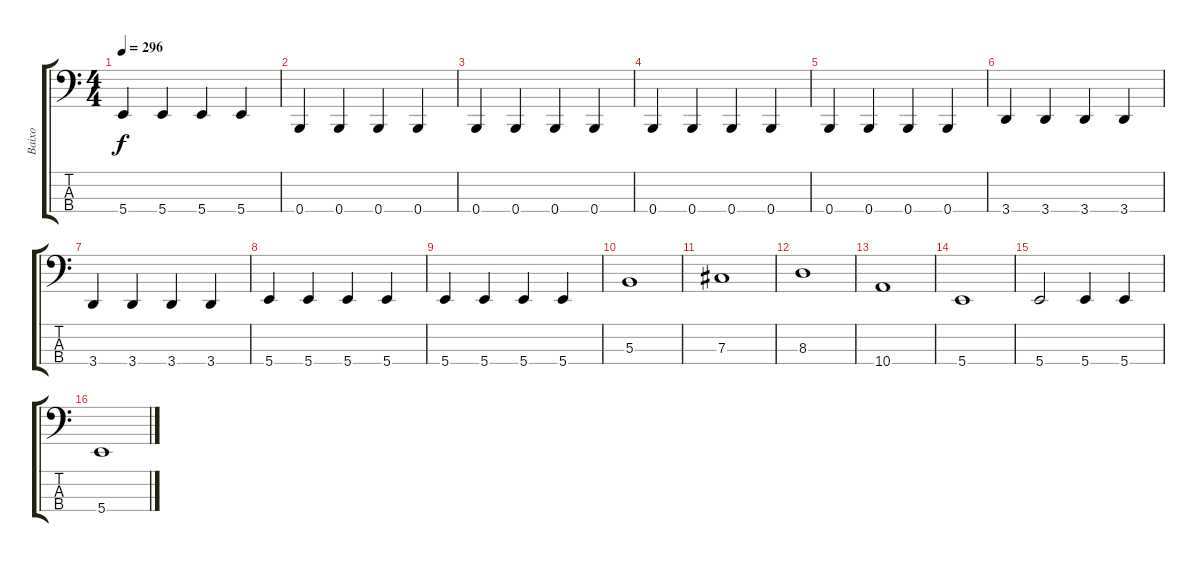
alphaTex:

\track ("Baixo" "Baixo") {instrument electricbassfinger}
\staff {score tabs}
\tuning (E2 B1 Gb1 B0) {hide}
\ts (4 4)
\tempo 296
\clef f4
\ks c
5.4.4{dy f} 5.4.4 5.4.4 5.4.4 |
0.4.4 0.4.4 0.4.4 0.4.4 |
0.4.4 0.4.4 0.4.4 0.4.4 |
0.4.4 0.4.4 0.4.4 0.4.4 |
0.4.4 0.4.4 0.4.4 0.4.4 |
3.4.4 3.4.4 3.4.4 3.4.4 |
3.4.4 3.4.4 3.4.4 3.4.4 |
5.4.4 5.4.4 5.4.4 5.4.4 |
5.4.4 5.4.4 5.4.4 5.4.4 |
5.3.1 |
7.3.1 |
8.3.1 |
10.4.1 |
5.4.1 |
5.4.2 5.4.4 5.4.4 |
5.4.1
